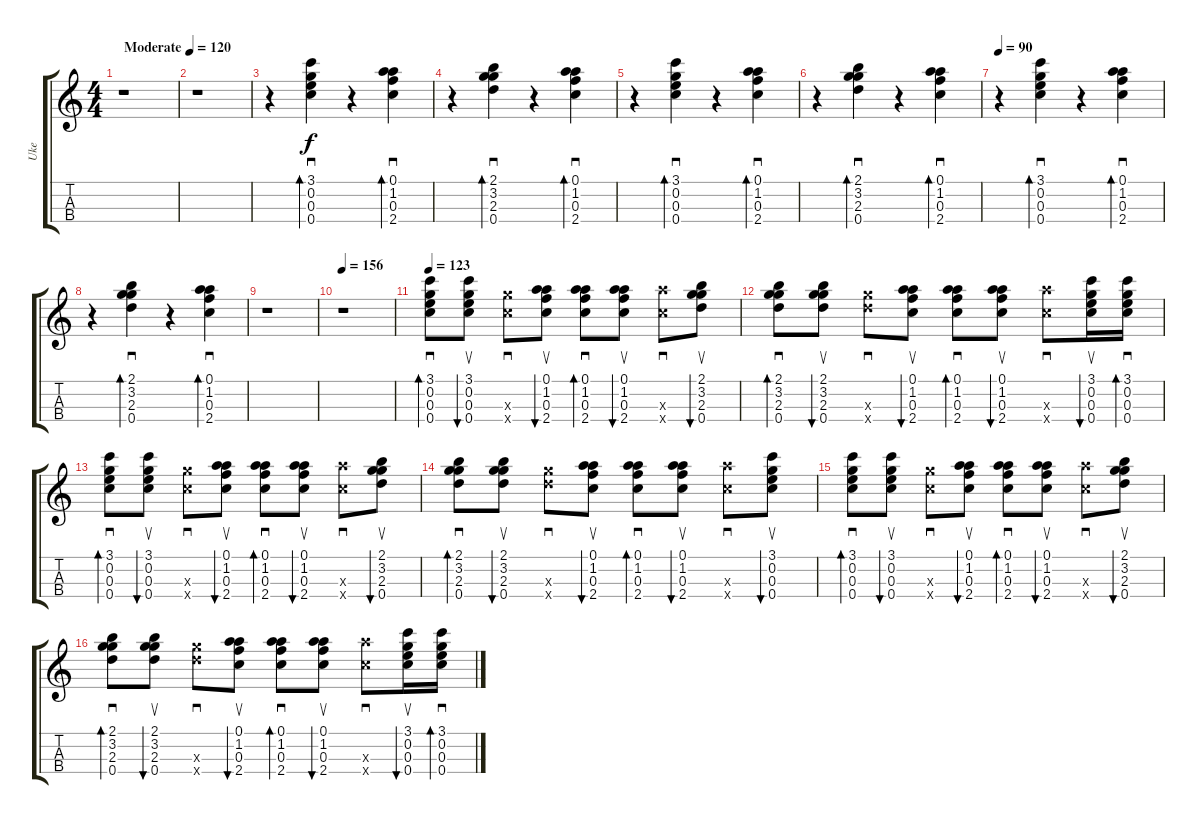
\track ("Uke" "Uke") {instrument acousticguitarsteel}
\staff {score tabs}
\tuning (A4 E4 C4 G4) {hide}
\ts (4 4)
\tempo (120 "Moderate")
\clef g2
\ks c
r.1{dy f instrument acousticguitarsteel} |
r.1 |
r.4{volume 8} (3.1 0.2 0.3 0.4).4{sd bd 30} r.4 (0.1 1.2 0.3 2.4).4{sd bd 30} |
r.4 (2.1 3.2 2.3 0.4).4{sd bd 30} r.4 (0.1 1.2 0.3 2.4).4{sd bd 30} |
r.4 (3.1 0.2 0.3 0.4).4{sd bd 30} r.4 (0.1 1.2 0.3 2.4).4{sd bd 30} |
r.4 (2.1 3.2 2.3 0.4).4{sd bd 30} r.4 (0.1 1.2 0.3 2.4).4{sd bd 30} |
\tempo 90
r.4 (3.1 0.2 0.3 0.4).4{sd bd 30} r.4 (0.1 1.2 0.3 2.4).4{sd bd 30} |
r.4 (2.1 3.2 2.3 0.4).4{sd bd 30} r.4 (0.1 1.2 0.3 2.4).4{sd bd 30} |
r.1 |
\tempo 156
r.1{volume 9} |
\tempo 123
(3.1 0.2 0.3 0.4).8{sd bd 30} (3.1 0.2 0.3 0.4).8{su bu 30} (0.3{x} 0.4{x}).8{sd} (0.1 1.2 0.3 2.4).8{su bu 30} (0.1 1.2 0.3 2.4).8{sd bd 30} (0.1 1.2 0.3 2.4).8{su bu 30} (0.3{x} 2.4{x}).8{sd} (2.1 3.2 2.3 0.4).8{su bu 30} |
(2.1 3.2 2.3 0.4).8{sd bd 30} (2.1 3.2 2.3 0.4).8{su bu 30} (2.3{x} 0.4{x}).8{sd} (0.1 1.2 0.3 2.4).8{su bu 30} (0.1 1.2 0.3 2.4).8{sd bd 30} (0.1 1.2 0.3 2.4).8{su bu 30} (0.3{x} 2.4{x}).8{sd} (3.1 0.2 0.3 0.4).16{su bu 30} (3.1 0.2 0.3 0.4).16{sd bd 30} |
(3.1 0.2 0.3 0.4).8{sd bd 30} (3.1 0.2 0.3 0.4).8{su bu 30} (0.3{x} 0.4{x}).8{sd} (0.1 1.2 0.3 2.4).8{su bu 30} (0.1 1.2 0.3 2.4).8{sd bd 30} (0.1 1.2 0.3 2.4).8{su bu 30} (0.3{x} 2.4{x}).8{sd} (2.1 3.2 2.3 0.4).8{su bu 30} |
(2.1 3.2 2.3 0.4).8{sd bd 30} (2.1 3.2 2.3 0.4).8{su bu 30} (2.3{x} 0.4{x}).8{sd} (0.1 1.2 0.3 2.4).8{su bu 30} (0.1 1.2 0.3 2.4).8{sd bd 30} (0.1 1.2 0.3 2.4).8{su bu 30} (0.3{x} 2.4{x}).8{sd} (3.1 0.2 0.3 0.4).8{su bu 30} |
(3.1 0.2 0.3 0.4).8{sd bd 30} (3.1 0.2 0.3 0.4).8{su bu 30} (0.3{x} 0.4{x}).8{sd} (0.1 1.2 0.3 2.4).8{su bu 30} (0.1 1.2 0.3 2.4).8{sd bd 30} (0.1 1.2 0.3 2.4).8{su bu 30} (0.3{x} 2.4{x}).8{sd} (2.1 3.2 2.3 0.4).8{su bu 30} |
(2.1 3.2 2.3 0.4).8{sd bd 30} (2.1 3.2 2.3 0.4).8{su bu 30} (2.3{x} 0.4{x}).8{sd} (0.1 1.2 0.3 2.4).8{su bu 30} (0.1 1.2 0.3 2.4).8{sd bd 30} (0.1 1.2 0.3 2.4).8{su bu 30} (0.3{x} 2.4{x}).8{sd} (3.1 0.2 0.3 0.4).16{su bu 30} (3.1 0.2 0.3 0.4).16{sd bd 30}
